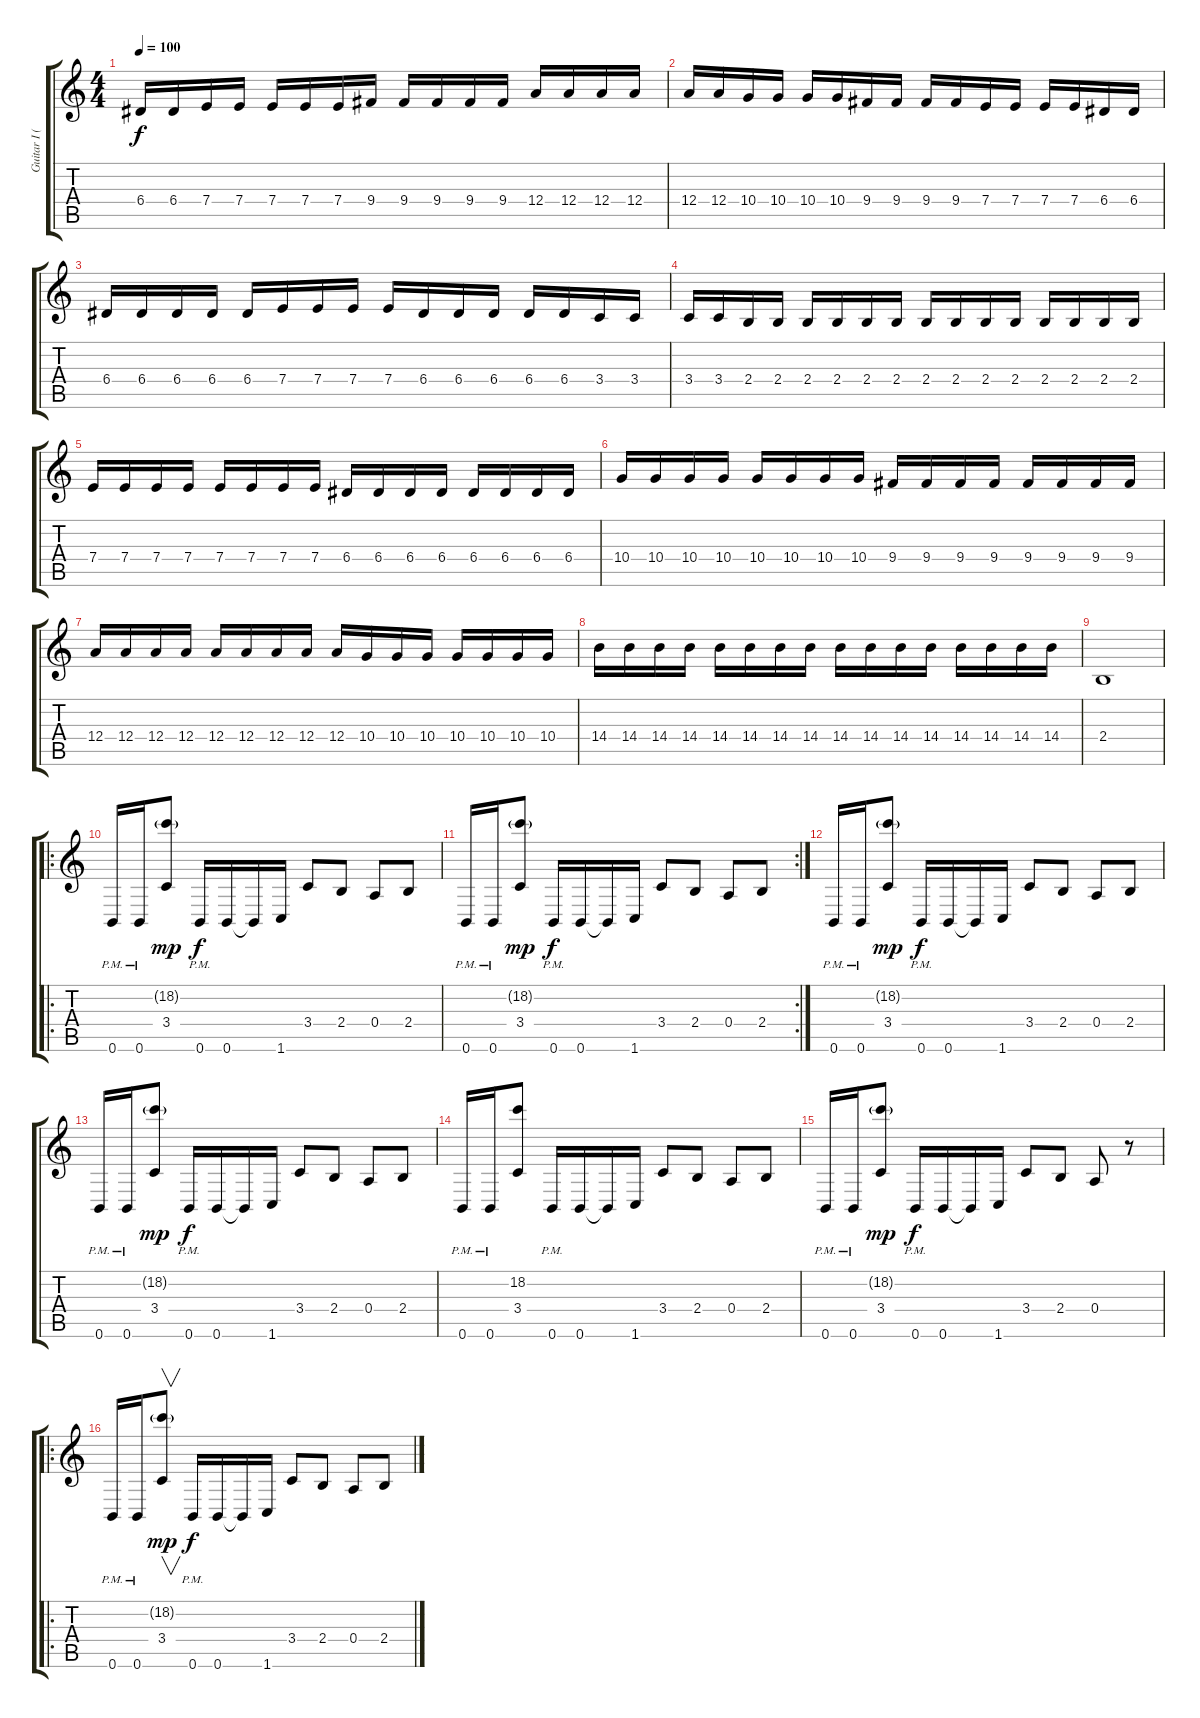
\track ("Guitar I (Halász Ferenc)" "Guitar I (") {instrument distortionguitar}
\staff {score tabs}
\tuning (B3 Gb3 D3 A2 E2 B1) {hide}
\ts (4 4)
\tempo 100
\clef g2
\ks c
6.4.16{dy f} 6.4.16 7.4.16 7.4.16 7.4.16 7.4.16 7.4.16 9.4.16 9.4.16 9.4.16 9.4.16 9.4.16 12.4.16 12.4.16 12.4.16 12.4.16 |
12.4.16 12.4.16 10.4.16 10.4.16 10.4.16 10.4.16 9.4.16 9.4.16 9.4.16 9.4.16 7.4.16 7.4.16 7.4.16 7.4.16 6.4.16 6.4.16 |
6.4.16 6.4.16 6.4.16 6.4.16 6.4.16 7.4.16 7.4.16 7.4.16 7.4.16 6.4.16 6.4.16 6.4.16 6.4.16 6.4.16 3.4.16 3.4.16 |
3.4.16 3.4.16 2.4.16 2.4.16 2.4.16 2.4.16 2.4.16 2.4.16 2.4.16 2.4.16 2.4.16 2.4.16 2.4.16 2.4.16 2.4.16 2.4.16 |
7.4.16 7.4.16 7.4.16 7.4.16 7.4.16 7.4.16 7.4.16 7.4.16 6.4.16 6.4.16 6.4.16 6.4.16 6.4.16 6.4.16 6.4.16 6.4.16 |
10.4.16 10.4.16 10.4.16 10.4.16 10.4.16 10.4.16 10.4.16 10.4.16 9.4.16 9.4.16 9.4.16 9.4.16 9.4.16 9.4.16 9.4.16 9.4.16 |
12.4.16 12.4.16 12.4.16 12.4.16 12.4.16 12.4.16 12.4.16 12.4.16 12.4.16 10.4.16 10.4.16 10.4.16 10.4.16 10.4.16 10.4.16 10.4.16 |
14.4.16 14.4.16 14.4.16 14.4.16 14.4.16 14.4.16 14.4.16 14.4.16 14.4.16 14.4.16 14.4.16 14.4.16 14.4.16 14.4.16 14.4.16 14.4.16 |
2.4.1 |
\ro
0.6{pm}.16 0.6{pm}.16 (18.2{g} 3.4).8{dy mp} 0.6{pm}.16{dy f} 0.6.16 0.6{t}.16 1.6.16 3.4.8 2.4.8 0.4.8 2.4.8 |
\rc 2
0.6{pm}.16 0.6{pm}.16 (18.2{g} 3.4).8{dy mp} 0.6{pm}.16{dy f} 0.6.16 0.6{t}.16 1.6.16 3.4.8 2.4.8 0.4.8 2.4.8 |
0.6{pm}.16 0.6{pm}.16 (18.2{g} 3.4).8{dy mp} 0.6{pm}.16{dy f} 0.6.16 0.6{t}.16 1.6.16 3.4.8 2.4.8 0.4.8 2.4.8 |
0.6{pm}.16 0.6{pm}.16 (18.2{g} 3.4).8{dy mp} 0.6{pm}.16{dy f} 0.6.16 0.6{t}.16 1.6.16 3.4.8 2.4.8 0.4.8 2.4.8 |
0.6{pm}.16 0.6{pm}.16 (18.2 3.4).8 0.6{pm}.16 0.6.16 0.6{t}.16 1.6.16 3.4.8 2.4.8 0.4.8 2.4.8 |
0.6{pm}.16 0.6{pm}.16 (18.2{g} 3.4).8{dy mp} 0.6{pm}.16{dy f} 0.6.16 0.6{t}.16 1.6.16 3.4.8 2.4.8 0.4.8 r.8 |
\ro
0.6{pm}.16 0.6{pm}.16 (18.2{g} 3.4).8{v dy mp} 0.6{pm}.16{dy f} 0.6.16 0.6{t}.16 1.6.16 3.4.8 2.4.8 0.4.8 2.4.8
